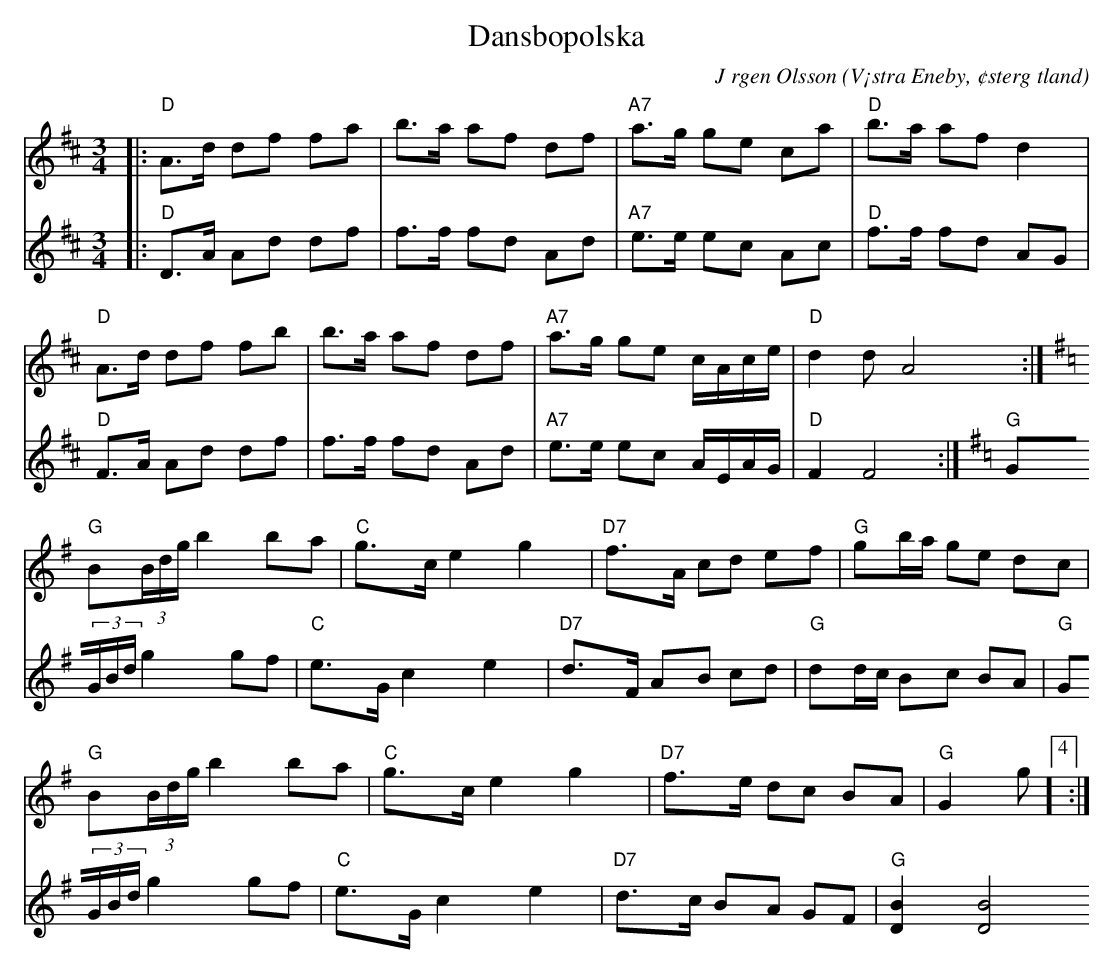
X:1
T:Dansbopolska
C:J rgen Olsson
O:V¡stra Eneby, ¢sterg tland
M:3/4
L:1/8
K:D
V:1
|:"D"A>d df fa|b>a af df|"A7"a>g ge ca|"D"b>a af d2|
"D"A>d df fb|b>a af df|"A7"a>g ge c/A/c/e/|"D"d2 dA4:|
[K:G]"G"B(3B/d/g/ b2 ba|"C"g>c e2 g2|"D7"f>A cd ef|"G" gb/a/ ge dc|
"G"B(3B/d/g/ b2 ba|"C"g>c e2 g2|"D7"f>e dc BA|"G" G2 g]4:|
V:2
|:"D"D>A Ad df|f>f fd Ad|"A7"e>e ec Ac|"D"f>f fd AG|
"D"F>A Ad df|f>f fd Ad|"A7"e>e ec A/E/A/G/|"D"F2 F4:|
[K:G]"G"G(3G/B/d/ g2 gf|"C"e>G c2 e2|"D7"d>F AB cd|"G" dd/c/ Bc BA|
"G"G(3G/B/d/ g2 gf|"C"e>G c2 e2|"D7"d>c BA GF|"G" [DB]2 [DB]4:|
